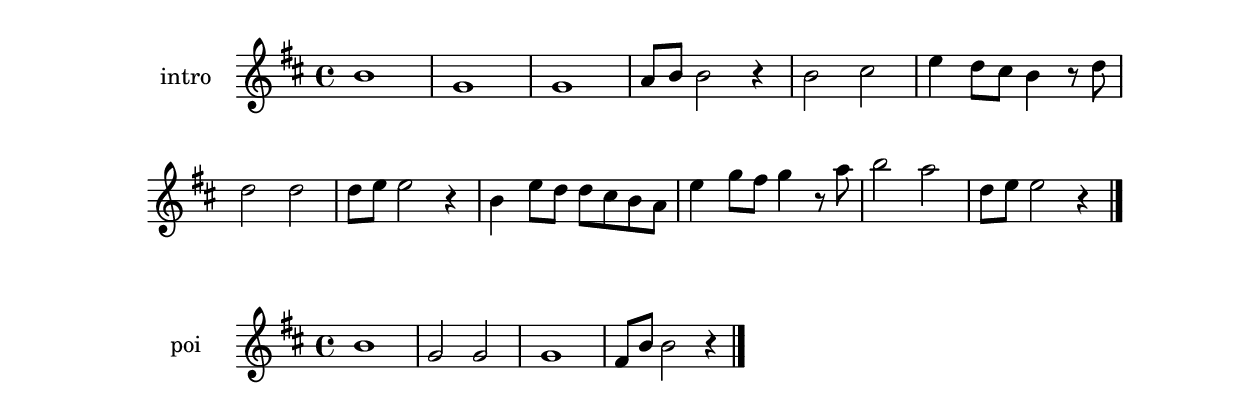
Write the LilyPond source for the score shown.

\version "2.22.1"

\paper {
    top-margin = 25
    left-margin = 25
    right-margin = 20
    bottom-margin = 20
}

\book {
    \header{
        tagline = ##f
    }

    \score {
        \new Staff {
            \relative c'' {
                \override Score.BarNumber.break-visibility = ##(#f #f #f)
                \set Staff.instrumentName = #"intro "
                \clef treble
                \key d \major
                \time 4/4
                b1 | g |
                g | a8 b b2 r4 |
                b2 cis | e4 d8 cis b4 r8 d | \break
                d2 d | d8 e e2 r4 |
                b e8 d d cis b a | e'4 g8 fis g4 r8 a |
                b2 a | d,8 e e2 r4 \bar "|."
            }
        }
    }

    \score {
        \new Staff {
            \relative c'' {
                \override Score.BarNumber.break-visibility = ##(#f #f #f)
                \set Staff.instrumentName = #"poi "
                \clef treble
                \key d \major
                \time 4/4
                b1 | g2 g |
                g1 | fis8 b b2 r4 \bar "|." \break
            }
        }
    }
}